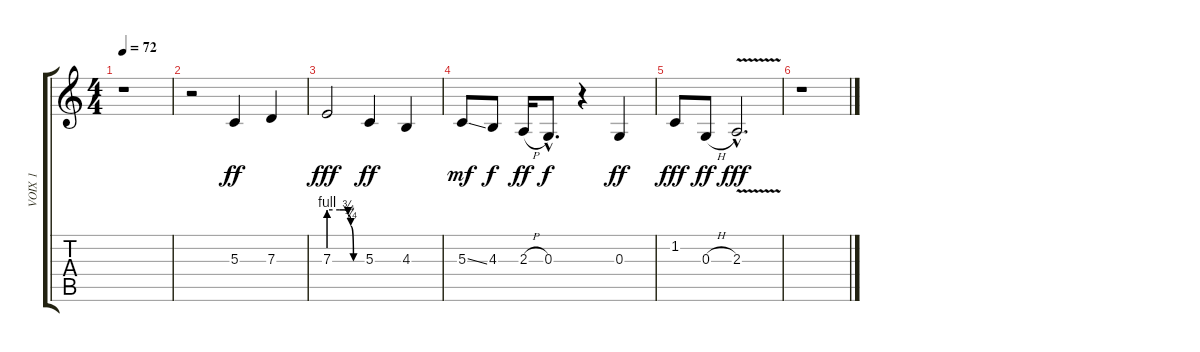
\track ("VOIX 1" "VOIX 1") {instrument synthvoice}
\staff {score tabs}
\tuning (E4 B3 G3 D3 A2 E2) {hide}
\ts (4 4)
\tempo 72
\clef g2
\ks c
r.1{dy f} |
r.2 5.3.4{dy ff} 7.3.4 |
7.3{be (custom 0 4 20 4 30 4 35 3 40 1 45 0 60 0)}.2{dy fff} 5.3.4{dy ff} 4.3.4 |
5.3{ss}.8{dy mf} 4.3.8{dy f} 2.3{h}.16{dy ff} 0.3{hac}.8{d dy f} r.4 0.3.4{dy ff} |
1.2.8{dy fff} 0.3{h}.8{dy ff} 2.3{v hac}.2{d dy fff} |
r.1
